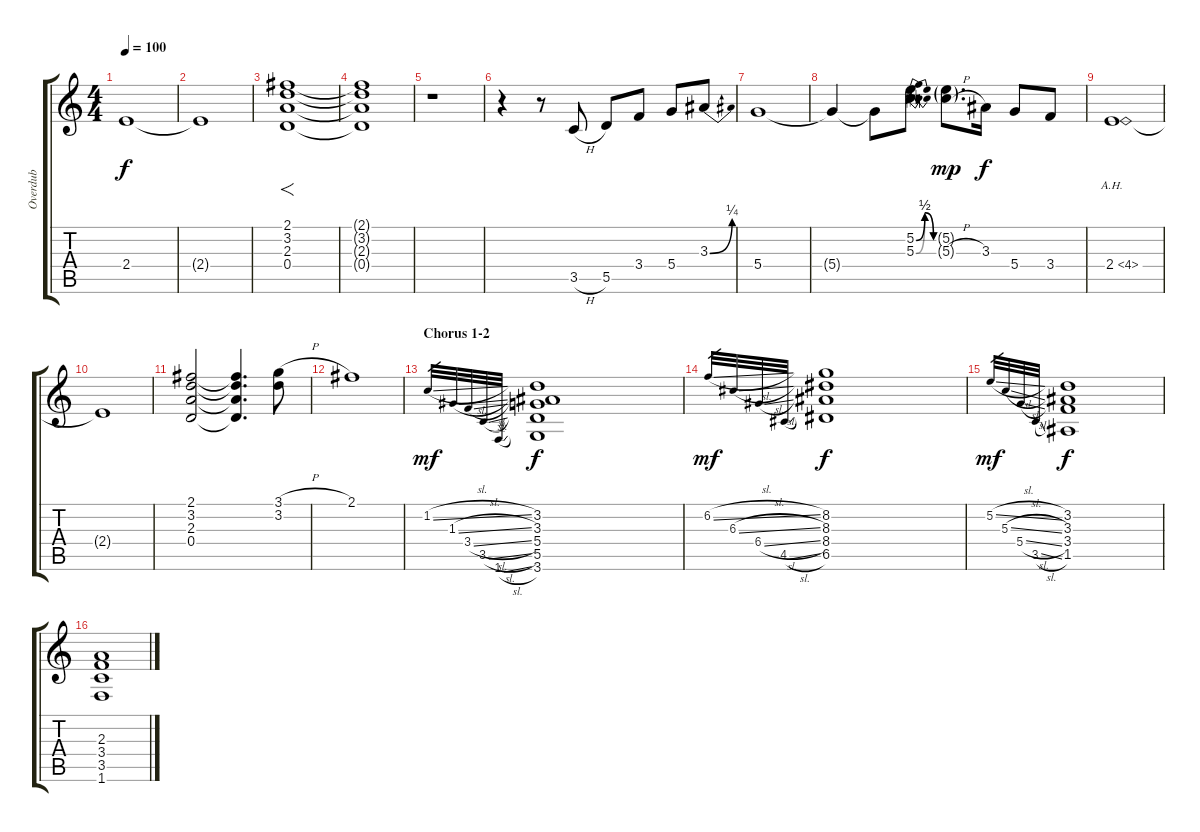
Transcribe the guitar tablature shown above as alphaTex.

\track ("Overdub" "Overdub") {instrument fretlessbass}
\staff {score tabs}
\tuning (E4 B3 G3 D3 A2 E2) {hide}
\ts (4 4)
\tempo 100
\clef g2
\ks c
2.4.1{dy f} |
2.4{t}.1 |
(2.1 3.2 2.3 0.4).1{f} |
(2.1{t} 3.2{t} 2.3{t} 0.4{t}).1 |
r.1 |
r.4 r.8 3.5{h}.8 5.5.8 3.4.8 5.4.8 3.3{be (bend 0 0 60 1)}.8 |
5.4.1 |
5.4{t}.4 5.4{t}.8 (5.2{be (bendrelease 0 0 15 2 30 2 60 0)} 5.3{be (bendrelease 0 0 15 2 30 2 60 0)}).8 (5.2{g} 5.3{h g}).8{d dy mp} 3.3.16{dy f} 5.4.8 3.4.8 |
2.4{ah 2}.1 |
2.4{t}.1 |
(2.1 3.2 2.3 0.4).2 (2.1{t} 3.2{t} 2.3{t} 0.4{t}).4{d} (3.1{h} 3.2).8 |
2.1.1 |
\section ("" "Chorus 1-2")
1.2{sl}.32{gr dy mf} 1.3{sl}.32{gr} 3.4{sl}.32{gr} 3.5{sl}.32{gr} 1.6{sl}.32{gr} (3.2 3.3 5.4 5.5 3.6).1{dy f} |
6.2{sl}.32{gr dy mf} 6.3{sl}.32{gr} 6.4{sl}.32{gr} 4.5{sl}.32{gr} (8.2 8.3 8.4 6.5).1{dy f} |
5.2{sl}.32{gr dy mf} 5.3{sl}.32{gr} 5.4{sl}.32{gr} 3.5{sl}.32{gr} (3.2 3.3 3.4 1.5).1{dy f} |
(2.3 3.4 3.5 1.6).1
